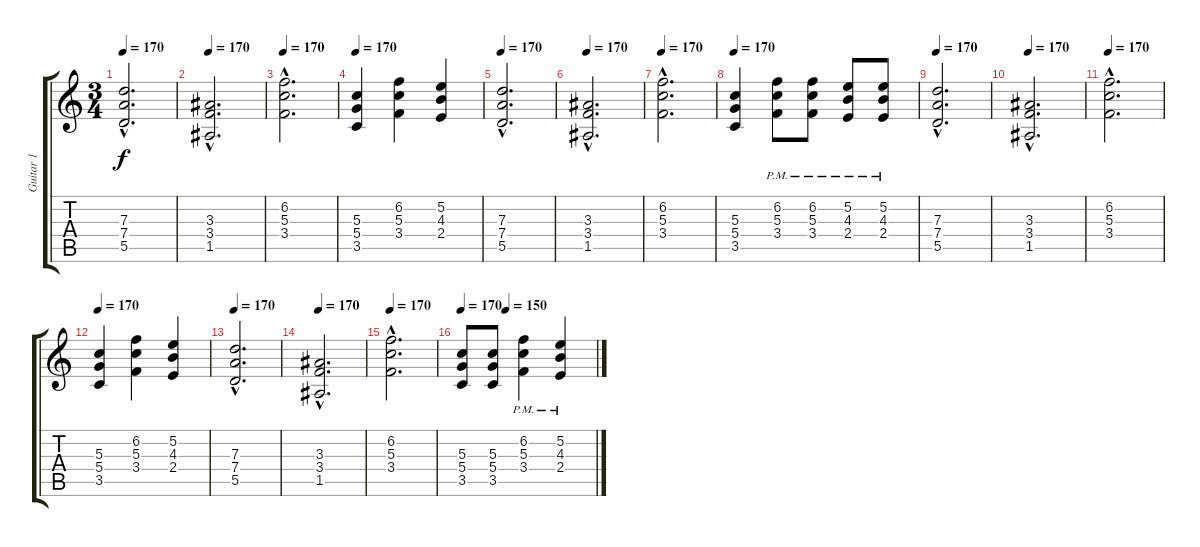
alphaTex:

\track ("Guitar 1" "Guitar 1") {instrument acousticguitarnylon}
\staff {score tabs}
\tuning (E4 B3 G3 D3 A2 E2) {hide}
\ts (3 4)
\tempo 170
\clef g2
\ks c
(7.3{hac} 7.4{hac} 5.5{hac}).2{d dy f instrument overdrivenguitar} |
\tempo 170
(3.3{hac} 3.4{hac} 1.5{hac}).2{d instrument overdrivenguitar} |
\tempo 170
(6.2{hac} 5.3{hac} 3.4{hac}).2{d instrument overdrivenguitar} |
\tempo 170
(5.3 5.4 3.5).4{instrument overdrivenguitar} (6.2 5.3 3.4).4 (5.2 4.3 2.4).4 |
\tempo 170
(7.3{hac} 7.4{hac} 5.5{hac}).2{d instrument overdrivenguitar} |
\tempo 170
(3.3{hac} 3.4{hac} 1.5{hac}).2{d instrument overdrivenguitar} |
\tempo 170
(6.2{hac} 5.3{hac} 3.4{hac}).2{d instrument overdrivenguitar} |
\tempo 170
(5.3 5.4 3.5).4{instrument overdrivenguitar} (6.2{pm} 5.3{pm} 3.4{pm}).8 (6.2{pm} 5.3{pm} 3.4{pm}).8 (5.2{pm} 4.3{pm} 2.4{pm}).8 (5.2{pm} 4.3{pm} 2.4{pm}).8 |
\tempo 170
(7.3{hac} 7.4{hac} 5.5{hac}).2{d instrument overdrivenguitar} |
\tempo 170
(3.3{hac} 3.4{hac} 1.5{hac}).2{d instrument overdrivenguitar} |
\tempo 170
(6.2{hac} 5.3{hac} 3.4{hac}).2{d instrument overdrivenguitar} |
\tempo 170
(5.3 5.4 3.5).4{instrument overdrivenguitar} (6.2 5.3 3.4).4 (5.2 4.3 2.4).4 |
\tempo 170
(7.3{hac} 7.4{hac} 5.5{hac}).2{d instrument overdrivenguitar} |
\tempo 170
(3.3{hac} 3.4{hac} 1.5{hac}).2{d instrument overdrivenguitar} |
\tempo 170
(6.2{hac} 5.3{hac} 3.4{hac}).2{d instrument overdrivenguitar} |
\tempo 170
\tempo (150 0.3333333333333333)
(5.3 5.4 3.5).8{instrument overdrivenguitar} (5.3 5.4 3.5).8 (6.2{pm} 5.3{pm} 3.4{pm}).4 (5.2{pm} 4.3{pm} 2.4{pm}).4
